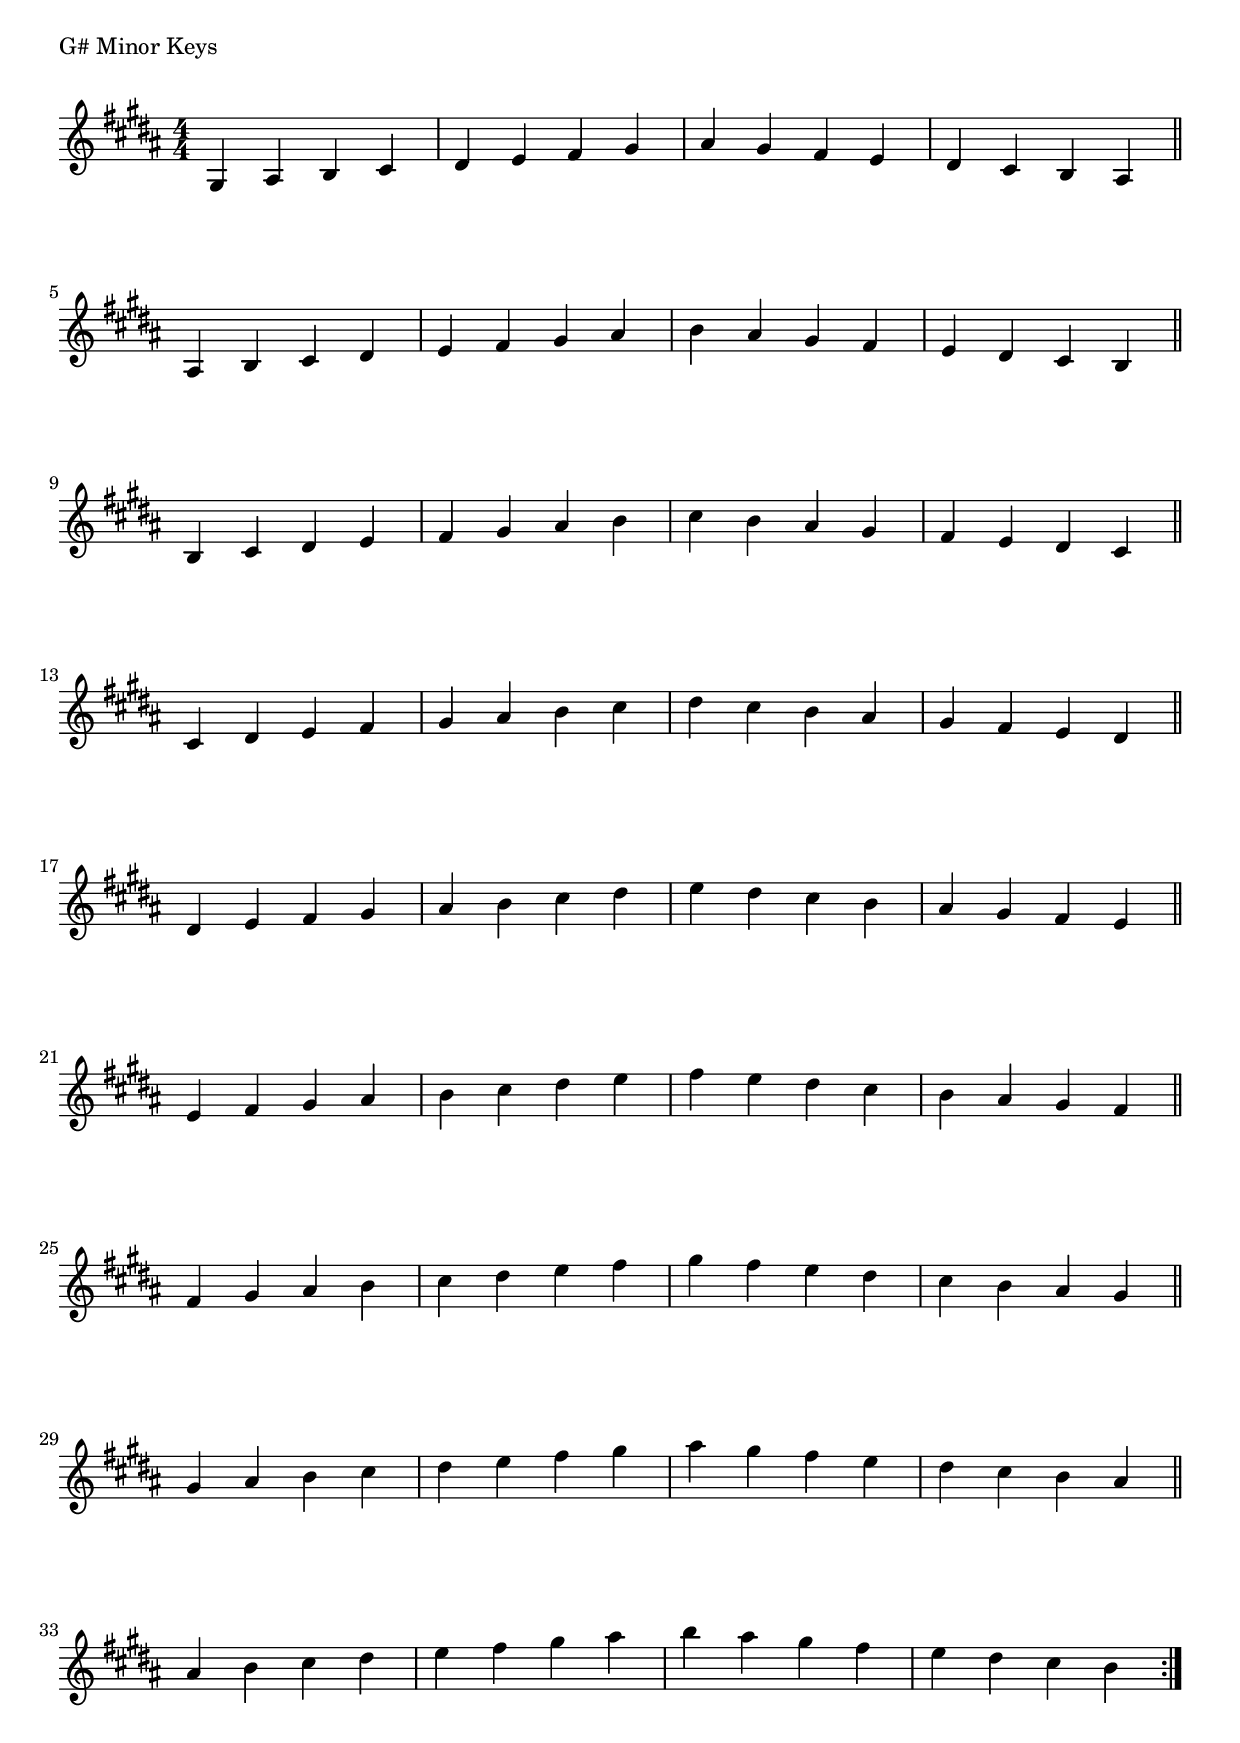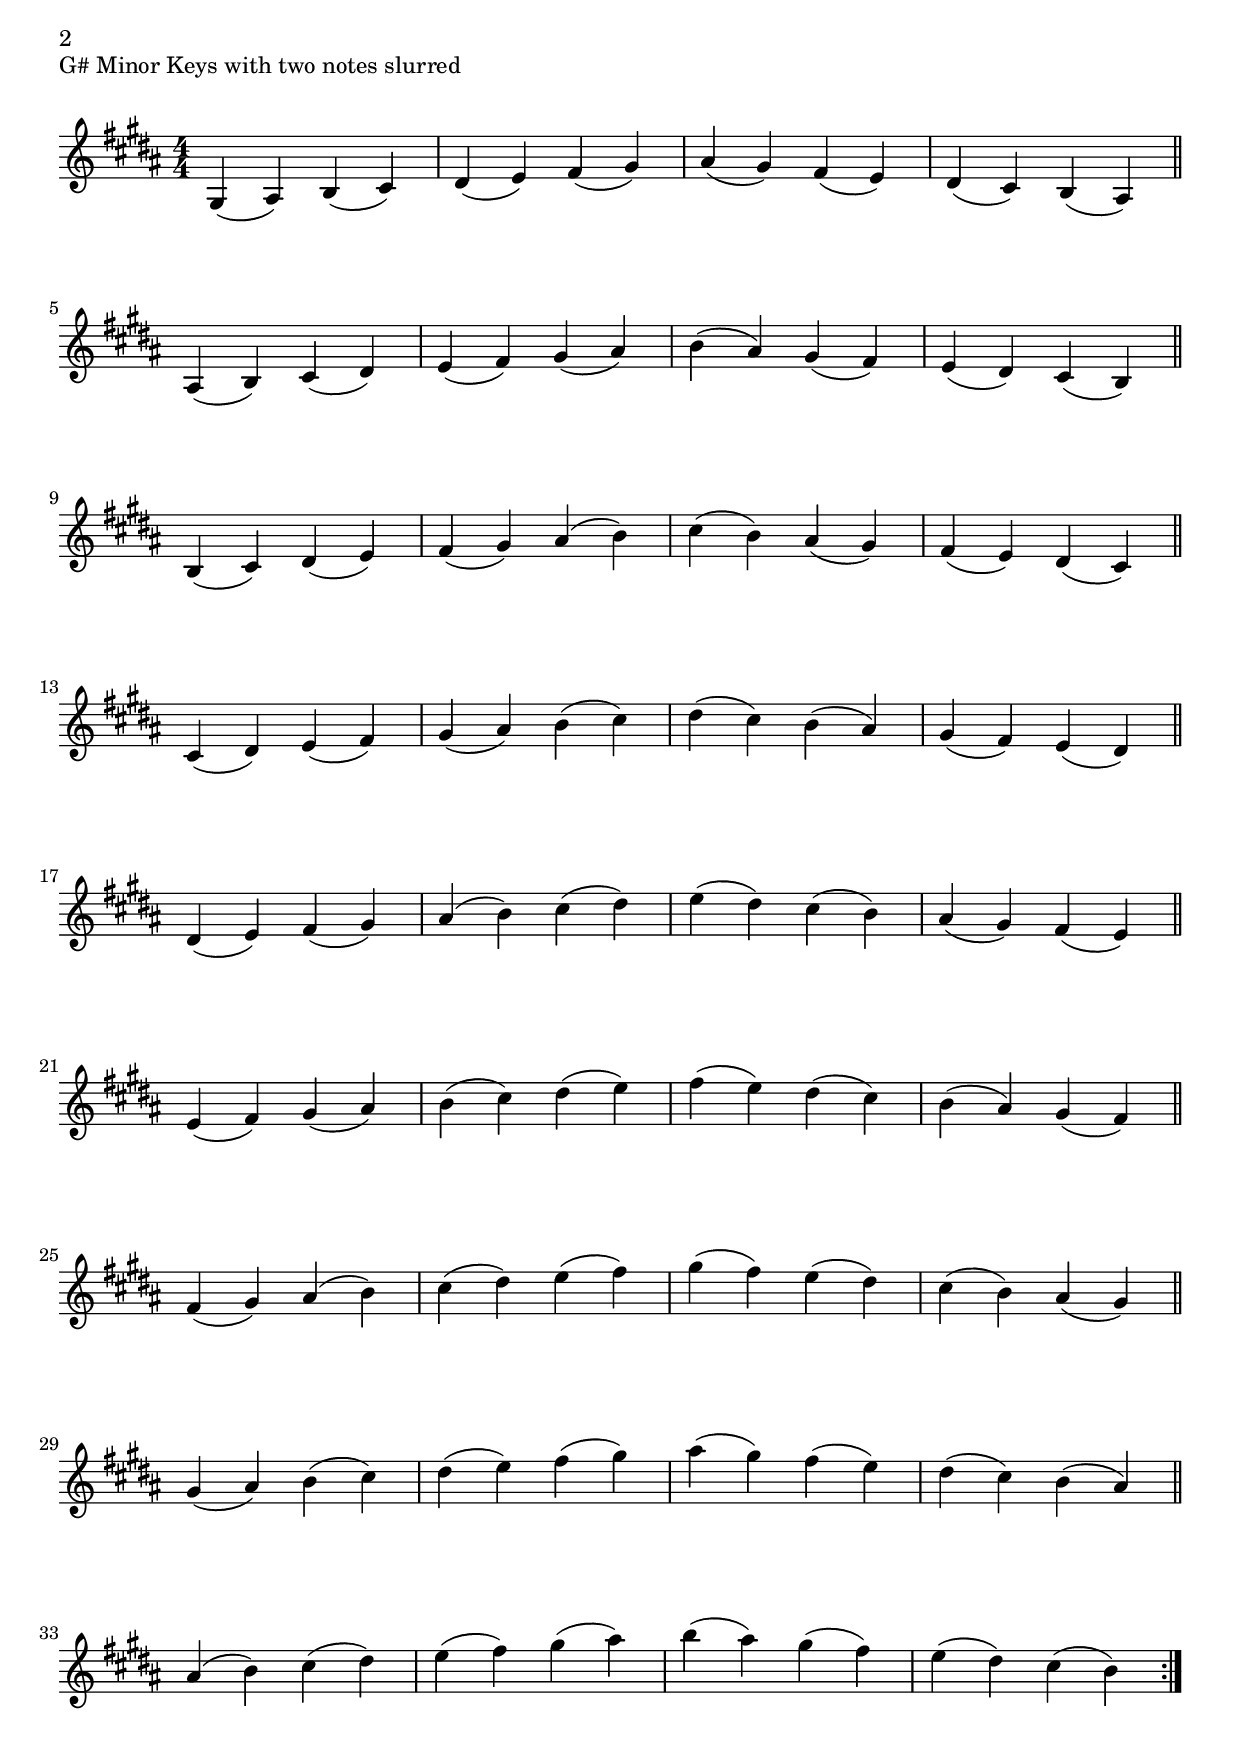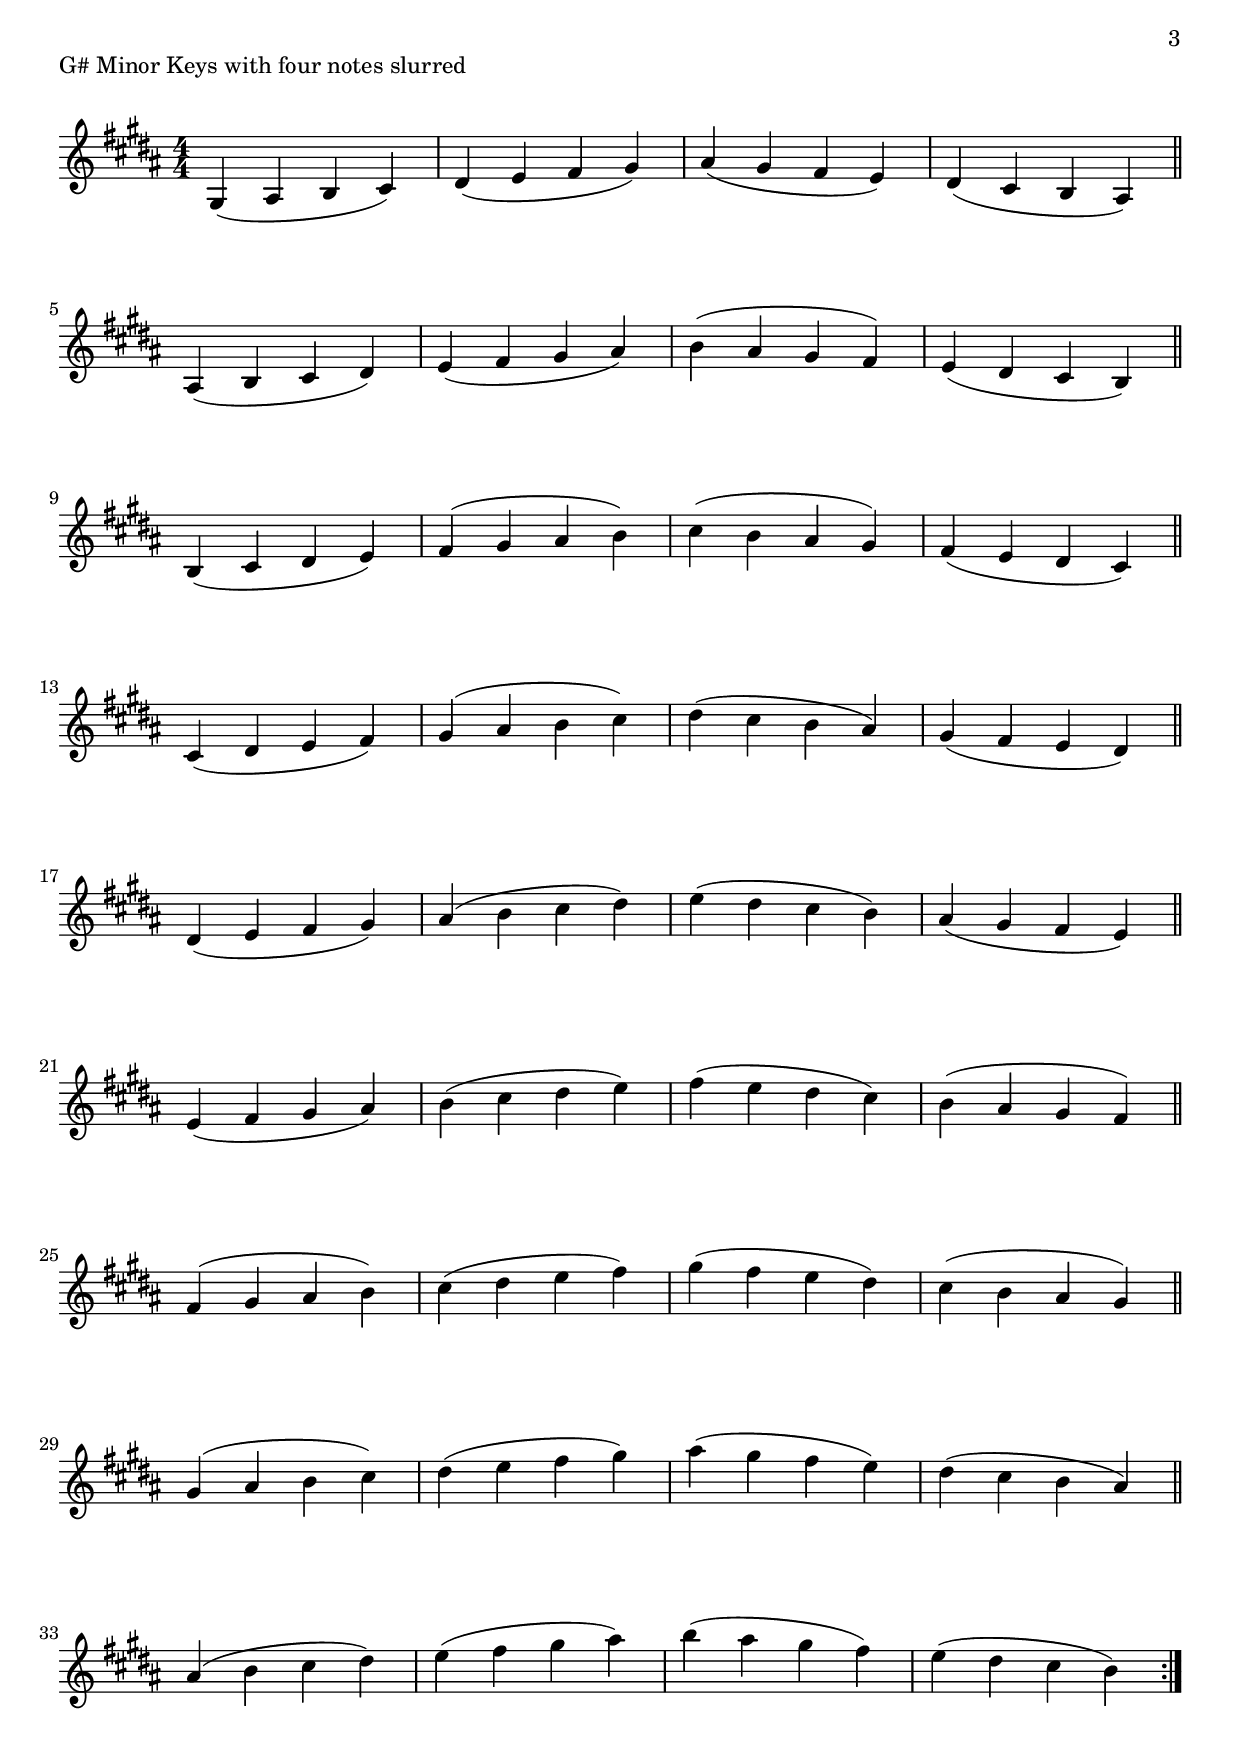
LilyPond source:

\version "2.19.82"

\header  {
%title = "G# Minor"
}

global = {
    \key gis \minor
    \numericTimeSignature
    \time 4/4
}


\markup{"G# Minor Keys "}
\score {{
    \global
     \relative c' {
       	gis 4 ais b cis | dis e fis gis | ais gis fis e | dis cis b ais  \bar "||" \break
        ais b cis dis | e fis gis ais | b ais gis fis | e dis cis b  \bar "||" \break
        b cis dis e | fis gis ais b | cis b ais gis | fis e dis cis  \bar "||" \break
        cis dis e fis | gis ais b cis | dis cis b ais | gis fis e dis  \bar "||" \break
        dis e fis gis | ais b cis dis | e dis cis b | ais gis fis e  \bar "||" \break
        e fis gis ais | b cis dis e | fis e dis cis | b ais gis fis  \bar "||" \break
        fis gis ais b | cis dis e fis | gis fis e dis | cis b ais gis  \bar "||" \break
        gis ais b cis | dis e fis gis | ais gis fis e | dis cis b ais  \bar "||" \break
        ais b cis dis | e fis gis ais | b ais gis fis | e dis cis b  
        \bar ":|."
    }
}
}
\pageBreak

\markup{"G# Minor Keys with two notes slurred"}
\score {{
    \global
     \relative c' {
       	gis 4 ( ais ) b ( cis)| dis ( e ) fis ( gis ) | ais ( gis ) fis ( e ) | dis ( cis ) b ( ais ) \bar "||" \break
        ais ( b ) cis ( dis ) | e ( fis ) gis ( ais ) | b ( ais ) gis ( fis ) | e ( dis ) cis ( b ) \bar "||" \break
        b ( cis ) dis ( e ) | fis ( gis ) ais ( b ) | cis ( b ) ais ( gis ) | fis ( e ) dis ( cis ) \bar "||" \break
        cis ( dis ) e ( fis ) | gis ( ais ) b ( cis ) | dis ( cis ) b ( ais ) | gis ( fis ) e ( dis ) \bar "||" \break
        dis ( e ) fis ( gis ) | ais ( b ) cis ( dis ) | e ( dis ) cis ( b ) | ais ( gis ) fis ( e ) \bar "||" \break
        e ( fis ) gis ( ais ) | b ( cis ) dis ( e ) | fis ( e ) dis ( cis ) | b ( ais ) gis ( fis ) \bar "||" \break
        fis ( gis ) ais ( b ) | cis ( dis ) e ( fis ) | gis ( fis ) e ( dis ) | cis ( b ) ais ( gis ) \bar "||" \break
        gis ( ais ) b ( cis ) | dis ( e ) fis ( gis ) | ais ( gis ) fis ( e ) | dis ( cis ) b ( ais ) \bar "||" \break
        ais ( b ) cis ( dis ) | e ( fis ) gis ( ais ) | b ( ais ) gis ( fis ) | e ( dis ) cis ( b ) 
        \bar ":|."
    }
}
}
\pageBreak
\markup{"G# Minor Keys with four notes slurred"}
\score {{
    \global
     \relative c' {
             gis 4 ( ais b cis ) | dis ( e fis gis ) | ais ( gis fis e ) | dis ( cis b ais )   \bar "||" \break
        ais ( b cis dis ) | e ( fis gis ais ) | b ( ais gis fis ) | e ( dis cis b )   \bar "||" \break
        b ( cis dis e ) | fis ( gis ais b ) | cis ( b ais gis ) | fis ( e dis cis )   \bar "||" \break
        cis ( dis e fis ) | gis ( ais b cis ) | dis ( cis b ais ) | gis ( fis e dis )   \bar "||" \break
        dis ( e fis gis ) | ais ( b cis dis ) | e ( dis cis b ) | ais ( gis fis e )   \bar "||" \break
        e ( fis gis ais ) | b ( cis dis e ) | fis ( e dis cis ) | b ( ais gis fis )   \bar "||" \break
        fis ( gis ais b ) | cis ( dis e fis ) | gis ( fis e dis ) | cis ( b ais gis )   \bar "||" \break
        gis ( ais b cis ) | dis ( e fis gis ) | ais ( gis fis e ) | dis ( cis b ais )   \bar "||" \break
        ais ( b cis dis ) | e ( fis gis ais ) | b ( ais gis fis ) | e ( dis cis b )  
        \bar ":|."
    }
}
}

\layout {
    indent = #0
    ragged-last = ##f
}


